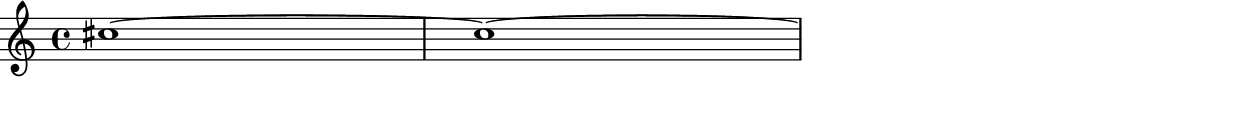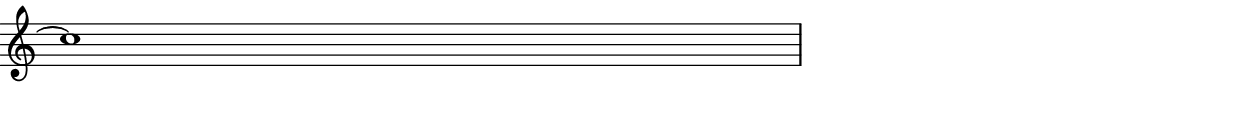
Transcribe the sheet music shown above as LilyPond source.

%% Generated by lilypond-book.py
%% Options: [exampleindent=10.16\mm,indent=0\mm,line-width=160\mm,quote]
\include "lilypond-book-preamble.ly"


% ****************************************************************
% Start cut-&-pastable-section
% ****************************************************************



\paper {
  indent = 0\mm
  line-width = 160\mm
  % offset the left padding, also add 1mm as lilypond creates cropped
  % images with a little space on the right
  line-width = #(- line-width (* mm  3.000000) (* mm 1))
  line-width = 160\mm - 2.0 * 10.16\mm
  % offset the left padding, also add 1mm as lilypond creates cropped
  % images with a little space on the right
  line-width = #(- line-width (* mm  3.000000) (* mm 1))
}

\layout {
  
}





% ****************************************************************
% ly snippet:
% ****************************************************************
\sourcefilename "hiding-accidentals-on-tied-notes-at-the-start-of-a-new-system.ly"
\sourcefileline 0
%% DO NOT EDIT this file manually; it is automatically
%% generated from LSR http://lsr.di.unimi.it
%% Make any changes in LSR itself, or in Documentation/snippets/new/ ,
%% and then run scripts/auxiliar/makelsr.py
%%
%% This file is in the public domain.
\version "2.18.0"

\header {
%% Translation of GIT committish: 8ffecf6be17c6ec2ff87cf31873121a8cce29b09
  texidoces = "
Aquí se muestra la manera de ocultar las alteraciones de las notas
ligadas al comienzo de un sistema nuevo.

"
  doctitlees = "Ocultar las alteraciones sobre notas ligadas al principio de un sistema nuevo"

%% Translation of GIT committish: e0808cc5f4890c5f8f03ed1be48fc911627afea4
  texidocit = "
Questo frammento mostra come nascondere le alterazioni delle note unite alla figura precedente mediante una
legatura di valore all'inizio di un nuovo sistema

"
  doctitleit = "Nascondere le alterazioni delle note con legatura di valore
  all'inizio di un nuovo sistema"

%% Translation of GIT committish: 8eae9a75fb3ec1d0b6633103c8a652608c8fa630
  texidocfr = "
Cet exemple illustre comment, lorsqu'une note affublée d'une altération
accidentelle est prolongée, ne pas répéter cette altération après un
saut de ligne.

"
  doctitlefr = "Non répétition de l'altération après saut de ligne sur liaison de prolongation"

  lsrtags = "pitches"

  texidoc = "
This shows how to hide accidentals on tied notes at the start of a new
system.

"
  doctitle = "Hiding accidentals on tied notes at the start of a new system"
} % begin verbatim

\relative c'' {
  \override Accidental.hide-tied-accidental-after-break = ##t
  cis1~ cis~
  \break
  cis
}



% ****************************************************************
% end ly snippet
% ****************************************************************
